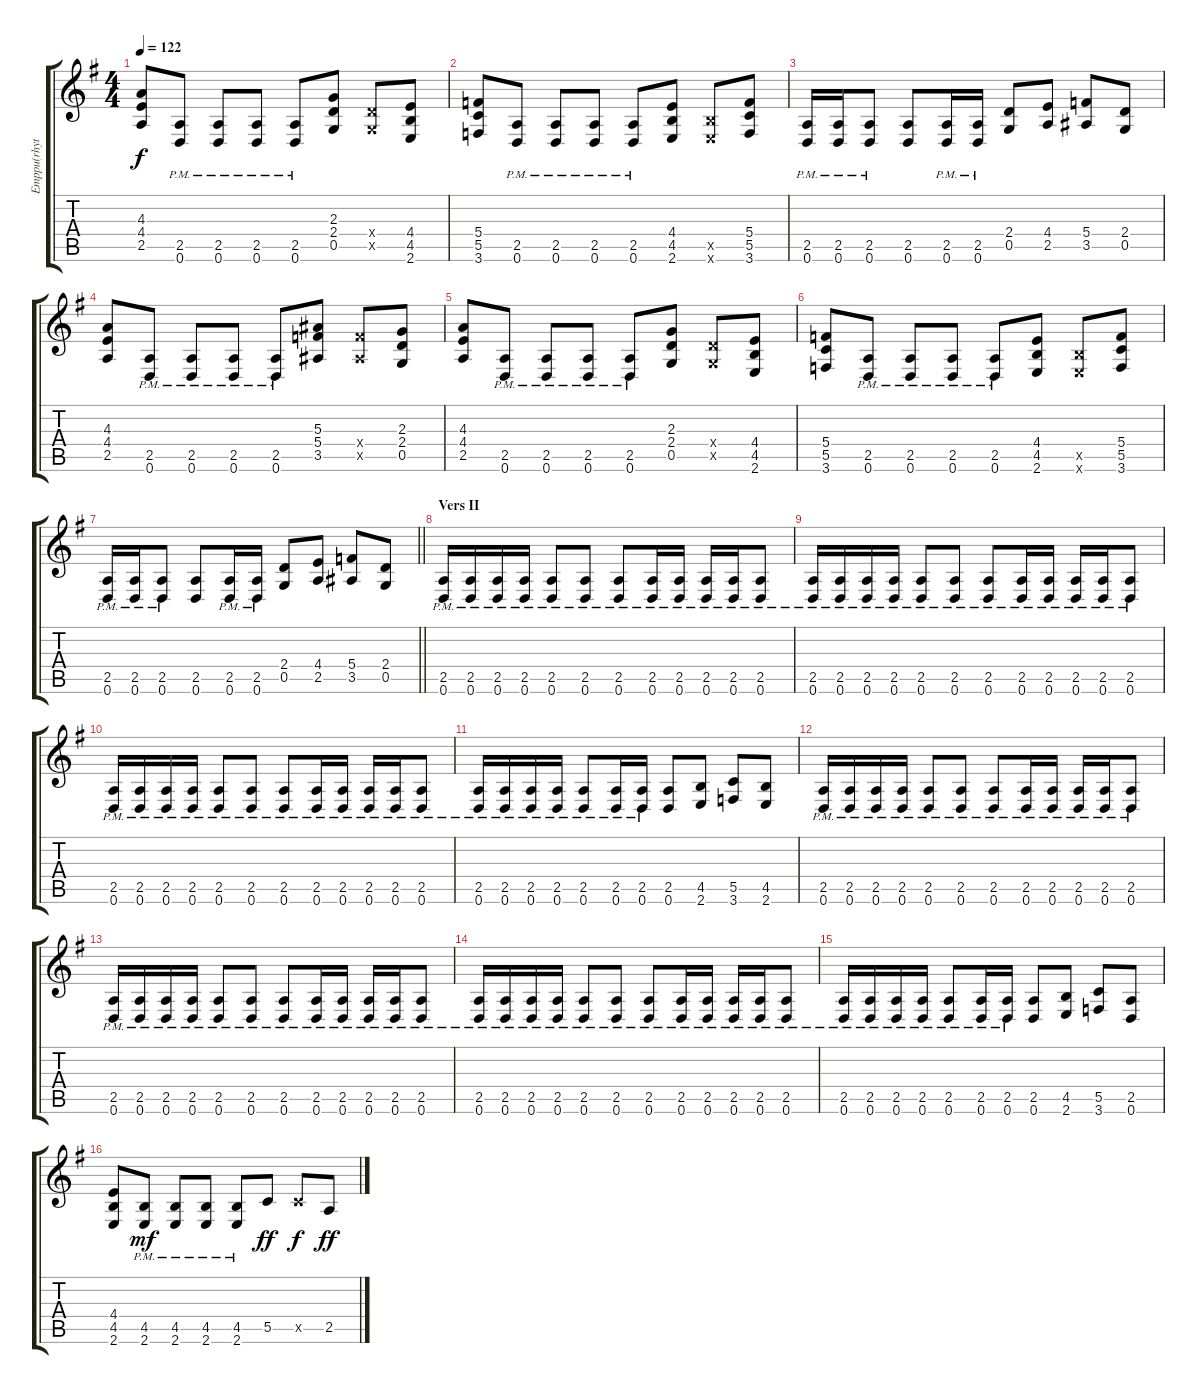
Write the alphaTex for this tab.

\track ("Emppu(rhytm)" "Emppu(rhyt") {instrument distortionguitar}
\staff {score tabs}
\tuning (D4 A3 F3 C3 G2 D2) {hide}
\ts (4 4)
\tempo 122
\clef g2
\ks g
(4.3 4.4 2.5).8{dy f} (2.5{pm} 0.6{pm}).8 (2.5{pm} 0.6{pm}).8 (2.5{pm} 0.6{pm}).8 (2.5{pm} 0.6{pm}).8 (2.3 2.4 0.5).8 (2.4{x} 0.5{x}).8 (4.4 4.5 2.6).8 |
(5.4 5.5 3.6).8 (2.5{pm} 0.6{pm}).8 (2.5{pm} 0.6{pm}).8 (2.5{pm} 0.6{pm}).8 (2.5{pm} 0.6{pm}).8 (4.4 4.5 2.6).8 (4.5{x} 2.6{x}).8 (5.4 5.5 3.6).8 |
(2.5{pm} 0.6{pm}).16 (2.5{pm} 0.6{pm}).16 (2.5{pm} 0.6{pm}).8 (2.5 0.6).8 (2.5{pm} 0.6{pm}).16 (2.5{pm} 0.6{pm}).16 (2.4 0.5).8 (4.4 2.5).8 (5.4 3.5).8 (2.4 0.5).8 |
(4.3 4.4 2.5).8 (2.5{pm} 0.6{pm}).8 (2.5{pm} 0.6{pm}).8 (2.5{pm} 0.6{pm}).8 (2.5{pm} 0.6{pm}).8 (5.3 5.4 3.5).8 (5.4{x} 3.5{x}).8 (2.3 2.4 0.5).8 |
(4.3 4.4 2.5).8 (2.5{pm} 0.6{pm}).8 (2.5{pm} 0.6{pm}).8 (2.5{pm} 0.6{pm}).8 (2.5{pm} 0.6{pm}).8 (2.3 2.4 0.5).8 (2.4{x} 0.5{x}).8 (4.4 4.5 2.6).8 |
(5.4 5.5 3.6).8 (2.5{pm} 0.6{pm}).8 (2.5{pm} 0.6{pm}).8 (2.5{pm} 0.6{pm}).8 (2.5{pm} 0.6{pm}).8 (4.4 4.5 2.6).8 (4.5{x} 2.6{x}).8 (5.4 5.5 3.6).8 |
\barLineRight lightlight
(2.5{pm} 0.6{pm}).16 (2.5{pm} 0.6{pm}).16 (2.5{pm} 0.6{pm}).8 (2.5 0.6).8 (2.5{pm} 0.6{pm}).16 (2.5{pm} 0.6{pm}).16 (2.4 0.5).8 (4.4 2.5).8 (5.4 3.5).8 (2.4 0.5).8 |
\section ("" "Vers II")
(2.5{pm} 0.6{pm}).16 (2.5{pm} 0.6{pm}).16 (2.5{pm} 0.6{pm}).16 (2.5{pm} 0.6{pm}).16 (2.5{pm} 0.6{pm}).8 (2.5{pm} 0.6{pm}).8 (2.5{pm} 0.6{pm}).8 (2.5{pm} 0.6{pm}).16 (2.5{pm} 0.6{pm}).16 (2.5{pm} 0.6{pm}).16 (2.5{pm} 0.6{pm}).16 (2.5{pm} 0.6{pm}).8 |
(2.5{pm} 0.6{pm}).16 (2.5{pm} 0.6{pm}).16 (2.5{pm} 0.6{pm}).16 (2.5{pm} 0.6{pm}).16 (2.5{pm} 0.6{pm}).8 (2.5{pm} 0.6{pm}).8 (2.5{pm} 0.6{pm}).8 (2.5{pm} 0.6{pm}).16 (2.5{pm} 0.6{pm}).16 (2.5{pm} 0.6{pm}).16 (2.5{pm} 0.6{pm}).16 (2.5{pm} 0.6{pm}).8 |
(2.5{pm} 0.6{pm}).16 (2.5{pm} 0.6{pm}).16 (2.5{pm} 0.6{pm}).16 (2.5{pm} 0.6{pm}).16 (2.5{pm} 0.6{pm}).8 (2.5{pm} 0.6{pm}).8 (2.5{pm} 0.6{pm}).8 (2.5{pm} 0.6{pm}).16 (2.5{pm} 0.6{pm}).16 (2.5{pm} 0.6{pm}).16 (2.5{pm} 0.6{pm}).16 (2.5{pm} 0.6{pm}).8 |
(2.5{pm} 0.6{pm}).16 (2.5{pm} 0.6{pm}).16 (2.5{pm} 0.6{pm}).16 (2.5{pm} 0.6{pm}).16 (2.5{pm} 0.6{pm}).8 (2.5{pm} 0.6{pm}).16 (2.5{pm} 0.6{pm}).16 (2.5 0.6).8 (4.5 2.6).8 (5.5 3.6).8 (4.5 2.6).8 |
(2.5{pm} 0.6{pm}).16 (2.5{pm} 0.6{pm}).16 (2.5{pm} 0.6{pm}).16 (2.5{pm} 0.6{pm}).16 (2.5{pm} 0.6{pm}).8 (2.5{pm} 0.6{pm}).8 (2.5{pm} 0.6{pm}).8 (2.5{pm} 0.6{pm}).16 (2.5{pm} 0.6{pm}).16 (2.5{pm} 0.6{pm}).16 (2.5{pm} 0.6{pm}).16 (2.5{pm} 0.6{pm}).8 |
(2.5{pm} 0.6{pm}).16 (2.5{pm} 0.6{pm}).16 (2.5{pm} 0.6{pm}).16 (2.5{pm} 0.6{pm}).16 (2.5{pm} 0.6{pm}).8 (2.5{pm} 0.6{pm}).8 (2.5{pm} 0.6{pm}).8 (2.5{pm} 0.6{pm}).16 (2.5{pm} 0.6{pm}).16 (2.5{pm} 0.6{pm}).16 (2.5{pm} 0.6{pm}).16 (2.5{pm} 0.6{pm}).8 |
(2.5{pm} 0.6{pm}).16 (2.5{pm} 0.6{pm}).16 (2.5{pm} 0.6{pm}).16 (2.5{pm} 0.6{pm}).16 (2.5{pm} 0.6{pm}).8 (2.5{pm} 0.6{pm}).8 (2.5{pm} 0.6{pm}).8 (2.5{pm} 0.6{pm}).16 (2.5{pm} 0.6{pm}).16 (2.5{pm} 0.6{pm}).16 (2.5{pm} 0.6{pm}).16 (2.5{pm} 0.6{pm}).8 |
(2.5{pm} 0.6{pm}).16 (2.5{pm} 0.6{pm}).16 (2.5{pm} 0.6{pm}).16 (2.5{pm} 0.6{pm}).16 (2.5{pm} 0.6{pm}).8 (2.5{pm} 0.6{pm}).16 (2.5{pm} 0.6{pm}).16 (2.5 0.6).8 (4.5 2.6).8 (5.5 3.6).8 (2.5 0.6).8 |
(4.4 4.5 2.6).8 (4.5{pm} 2.6{pm}).8{dy mf} (4.5{pm} 2.6{pm}).8 (4.5{pm} 2.6{pm}).8 (4.5{pm} 2.6{pm}).8 5.5.8{dy ff} 5.5{x}.8{dy f} 2.5.8{dy ff}
